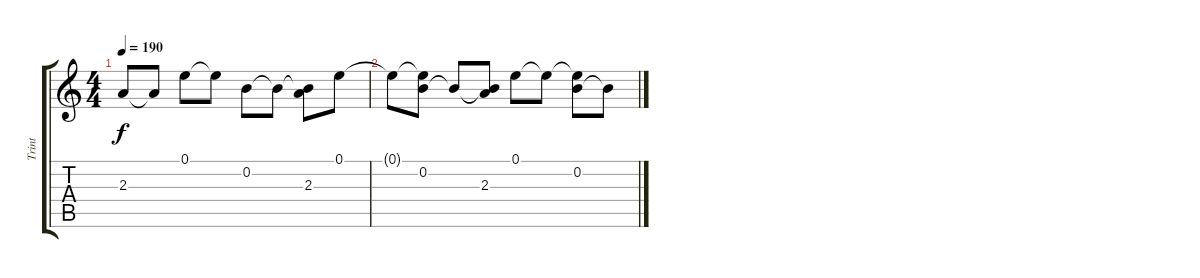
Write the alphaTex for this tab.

\track ("Trint" "Trint") {instrument acousticguitarsteel}
\staff {score tabs}
\tuning (E4 B3 G3 D3 A2 E2) {hide}
\ts (4 4)
\tempo 190
\clef g2
\ks c
2.3.8{dy f} 2.3{t}.8 0.1.8 0.1{t}.8 0.2.8 0.2{t}.8 (0.2{t} 2.3).8 0.1.8 |
0.1{t}.8 (0.1{t} 0.2).8 0.2{t}.8 (0.2{t} 2.3).8 0.1.8 0.1{t}.8 (0.1{t} 0.2).8 0.2{t}.8
